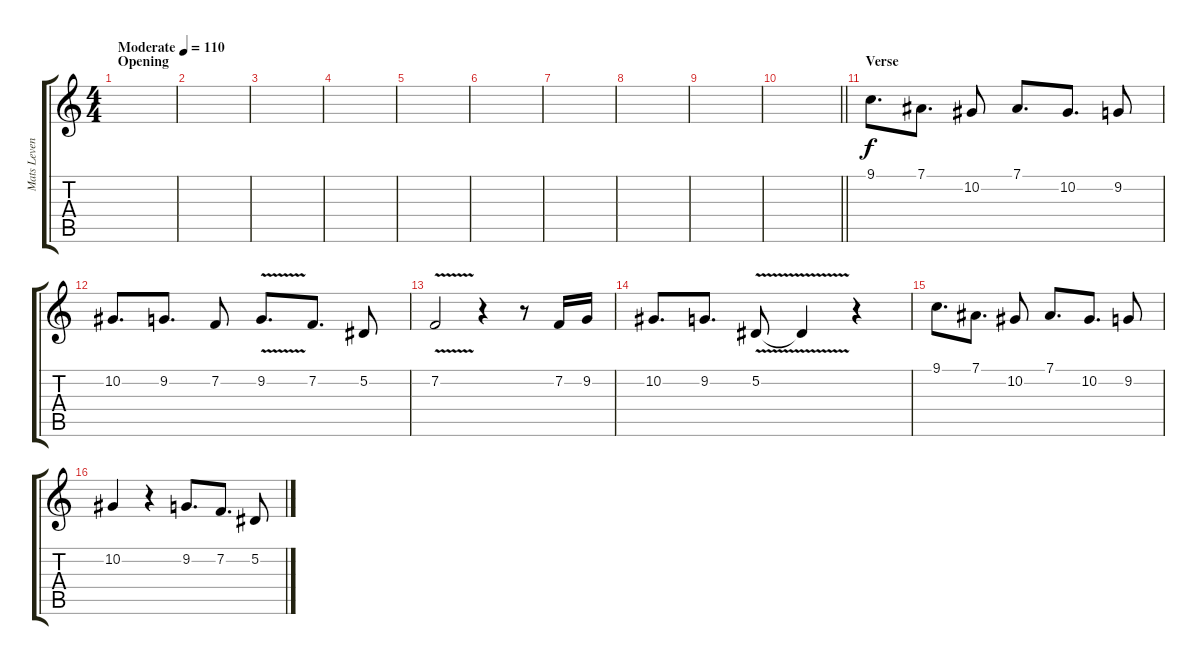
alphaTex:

\track ("Mats Leven" "Mats Leven") {instrument lead2sawtooth}
\staff {score tabs}
\tuning (Eb4 Bb3 Gb3 Db3 Ab2 Eb2) {hide}
\ts (4 4)
\section ("" "Opening")
\tempo (110 "Moderate")
\clef g2
\ks c
|
|
|
|
|
|
|
|
|
\barLineRight lightlight
|
\section ("" "Verse")
9.1.8{d} 7.1.8{d} 10.2.8 7.1.8{d} 10.2.8{d} 9.2.8 |
10.2.8{d} 9.2.8{d} 7.2.8 9.2{v}.8{d} 7.2.8{d} 5.2.8 |
7.2{v}.2 r.4 r.8 7.2.16 9.2.16 |
10.2.8{d} 9.2.8{d} 5.2{v}.8 5.2{t}.4 r.4 |
9.1.8{d} 7.1.8{d} 10.2.8 7.1.8{d} 10.2.8{d} 9.2.8 |
10.2.4 r.4 9.2.8{d} 7.2.8{d} 5.2.8
